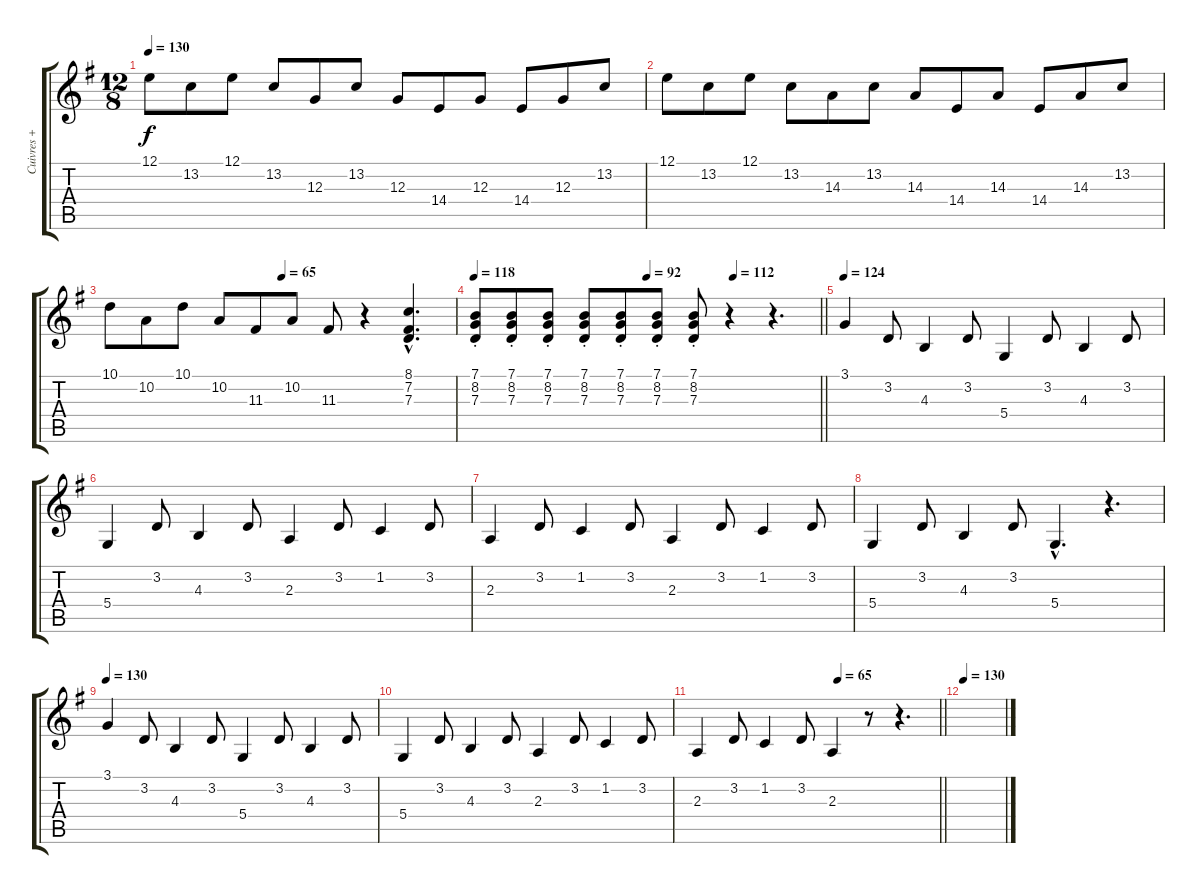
\track ("Cuivres + piano + music box" "Cuivres + ") {instrument brasssection}
\staff {score tabs}
\tuning (E4 B3 G3 D3 A2 E2) {hide}
\ts (12 8)
\tempo 130
\clef g2
\ks g
12.1.8{dy f} 13.2.8 12.1.8 13.2.8 12.3.8 13.2.8 12.3.8 14.4.8 12.3.8 14.4.8 12.3.8 13.2.8 |
12.1.8 13.2.8 12.1.8 13.2.8 14.3.8 13.2.8 14.3.8 14.4.8 14.3.8 14.4.8 14.3.8 13.2.8 |
\tempo (65 0.5)
10.1.8 10.2.8 10.1.8 10.2.8 11.3.8 10.2.8 11.3.8 r.4 (8.1{hac} 7.2{hac} 7.3{hac}).4{d instrument brasssection} |
\tempo 118
\tempo (92 0.5)
\tempo (112 0.75)
\barLineRight lightlight
(7.1{st} 8.2{st} 7.3{st}).8{volume 6} (7.1{st} 8.2{st} 7.3{st}).8 (7.1{st} 8.2{st} 7.3{st}).8 (7.1{st} 8.2{st} 7.3{st}).8 (7.1{st} 8.2{st} 7.3{st}).8 (7.1{st} 8.2{st} 7.3{st}).8 (7.1{st} 8.2{st} 7.3{st}).8 r.4 r.4{d} |
\tempo 124
3.1.4{volume 14 instrument musicbox} 3.2.8 4.3.4 3.2.8 5.4.4 3.2.8 4.3.4 3.2.8 |
5.4.4 3.2.8 4.3.4 3.2.8 2.3.4 3.2.8 1.2.4 3.2.8 |
2.3.4 3.2.8 1.2.4 3.2.8 2.3.4 3.2.8 1.2.4 3.2.8 |
5.4.4 3.2.8 4.3.4 3.2.8 5.4{hac}.4{d} r.4{d} |
\tempo 130
3.1.4{instrument musicbox} 3.2.8 4.3.4 3.2.8 5.4.4 3.2.8 4.3.4 3.2.8 |
5.4.4 3.2.8 4.3.4 3.2.8 2.3.4 3.2.8 1.2.4 3.2.8 |
\tempo (65 0.5833333333333334)
\barLineRight lightlight
2.3.4 3.2.8 1.2.4 3.2.8 2.3.4 r.8 r.4{d} |
\tempo 130
